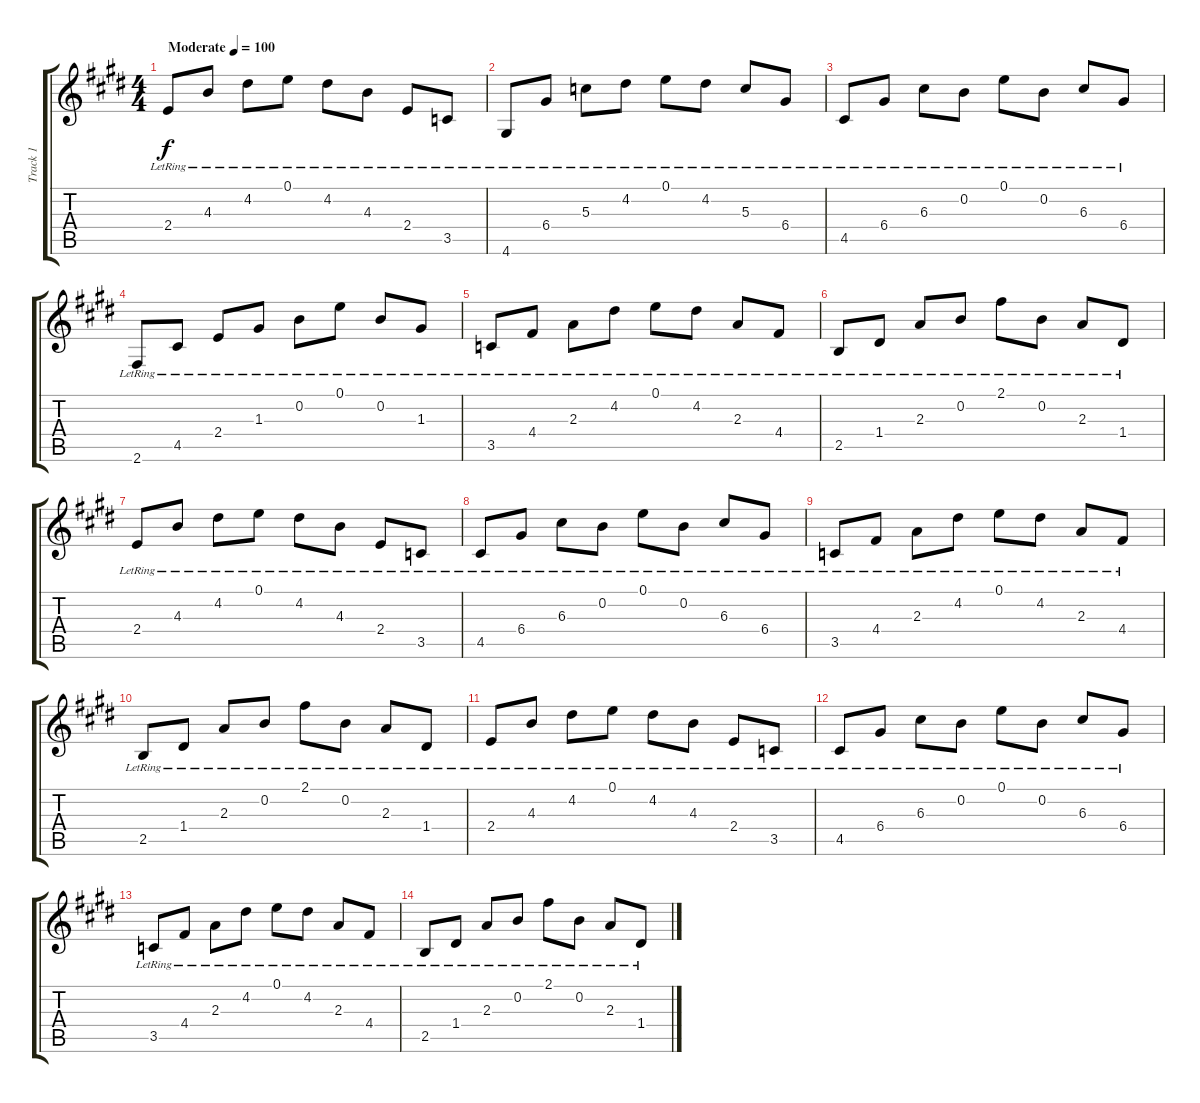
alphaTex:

\track ("Track 1" "Track 1") {instrument acousticguitarsteel}
\staff {score tabs}
\tuning (E4 B3 G3 D3 A2 E2) {hide}
\ts (4 4)
\tempo (100 "Moderate")
\clef g2
\ks e
2.4{lr}.8{dy f instrument acousticguitarsteel} 4.3{lr}.8 4.2{lr}.8 0.1{lr}.8 4.2{lr}.8 4.3{lr}.8 2.4{lr}.8 3.5{lr}.8 |
4.6{lr}.8 6.4{lr}.8 5.3{lr}.8 4.2{lr}.8 0.1{lr}.8 4.2{lr}.8 5.3{lr}.8 6.4{lr}.8 |
4.5{lr}.8 6.4{lr}.8 6.3{lr}.8 0.2{lr}.8 0.1{lr}.8 0.2{lr}.8 6.3{lr}.8 6.4{lr}.8 |
2.6{lr}.8 4.5{lr}.8 2.4{lr}.8 1.3{lr}.8 0.2{lr}.8 0.1{lr}.8 0.2{lr}.8 1.3{lr}.8 |
3.5{lr}.8 4.4{lr}.8 2.3{lr}.8 4.2{lr}.8 0.1{lr}.8 4.2{lr}.8 2.3{lr}.8 4.4{lr}.8 |
2.5{lr}.8 1.4{lr}.8 2.3{lr}.8 0.2{lr}.8 2.1{lr}.8 0.2{lr}.8 2.3{lr}.8 1.4{lr}.8 |
2.4{lr}.8 4.3{lr}.8 4.2{lr}.8 0.1{lr}.8 4.2{lr}.8 4.3{lr}.8 2.4{lr}.8 3.5{lr}.8 |
4.5{lr}.8 6.4{lr}.8 6.3{lr}.8 0.2{lr}.8 0.1{lr}.8 0.2{lr}.8 6.3{lr}.8 6.4{lr}.8 |
3.5{lr}.8 4.4{lr}.8 2.3{lr}.8 4.2{lr}.8 0.1{lr}.8 4.2{lr}.8 2.3{lr}.8 4.4{lr}.8 |
2.5{lr}.8 1.4{lr}.8 2.3{lr}.8 0.2{lr}.8 2.1{lr}.8 0.2{lr}.8 2.3{lr}.8 1.4{lr}.8 |
2.4{lr}.8 4.3{lr}.8 4.2{lr}.8 0.1{lr}.8 4.2{lr}.8 4.3{lr}.8 2.4{lr}.8 3.5{lr}.8 |
4.5{lr}.8 6.4{lr}.8 6.3{lr}.8 0.2{lr}.8 0.1{lr}.8 0.2{lr}.8 6.3{lr}.8 6.4{lr}.8 |
3.5{lr}.8 4.4{lr}.8 2.3{lr}.8 4.2{lr}.8 0.1{lr}.8 4.2{lr}.8 2.3{lr}.8 4.4{lr}.8 |
2.5{lr}.8 1.4{lr}.8 2.3{lr}.8 0.2{lr}.8 2.1{lr}.8 0.2{lr}.8 2.3{lr}.8 1.4{lr}.8
